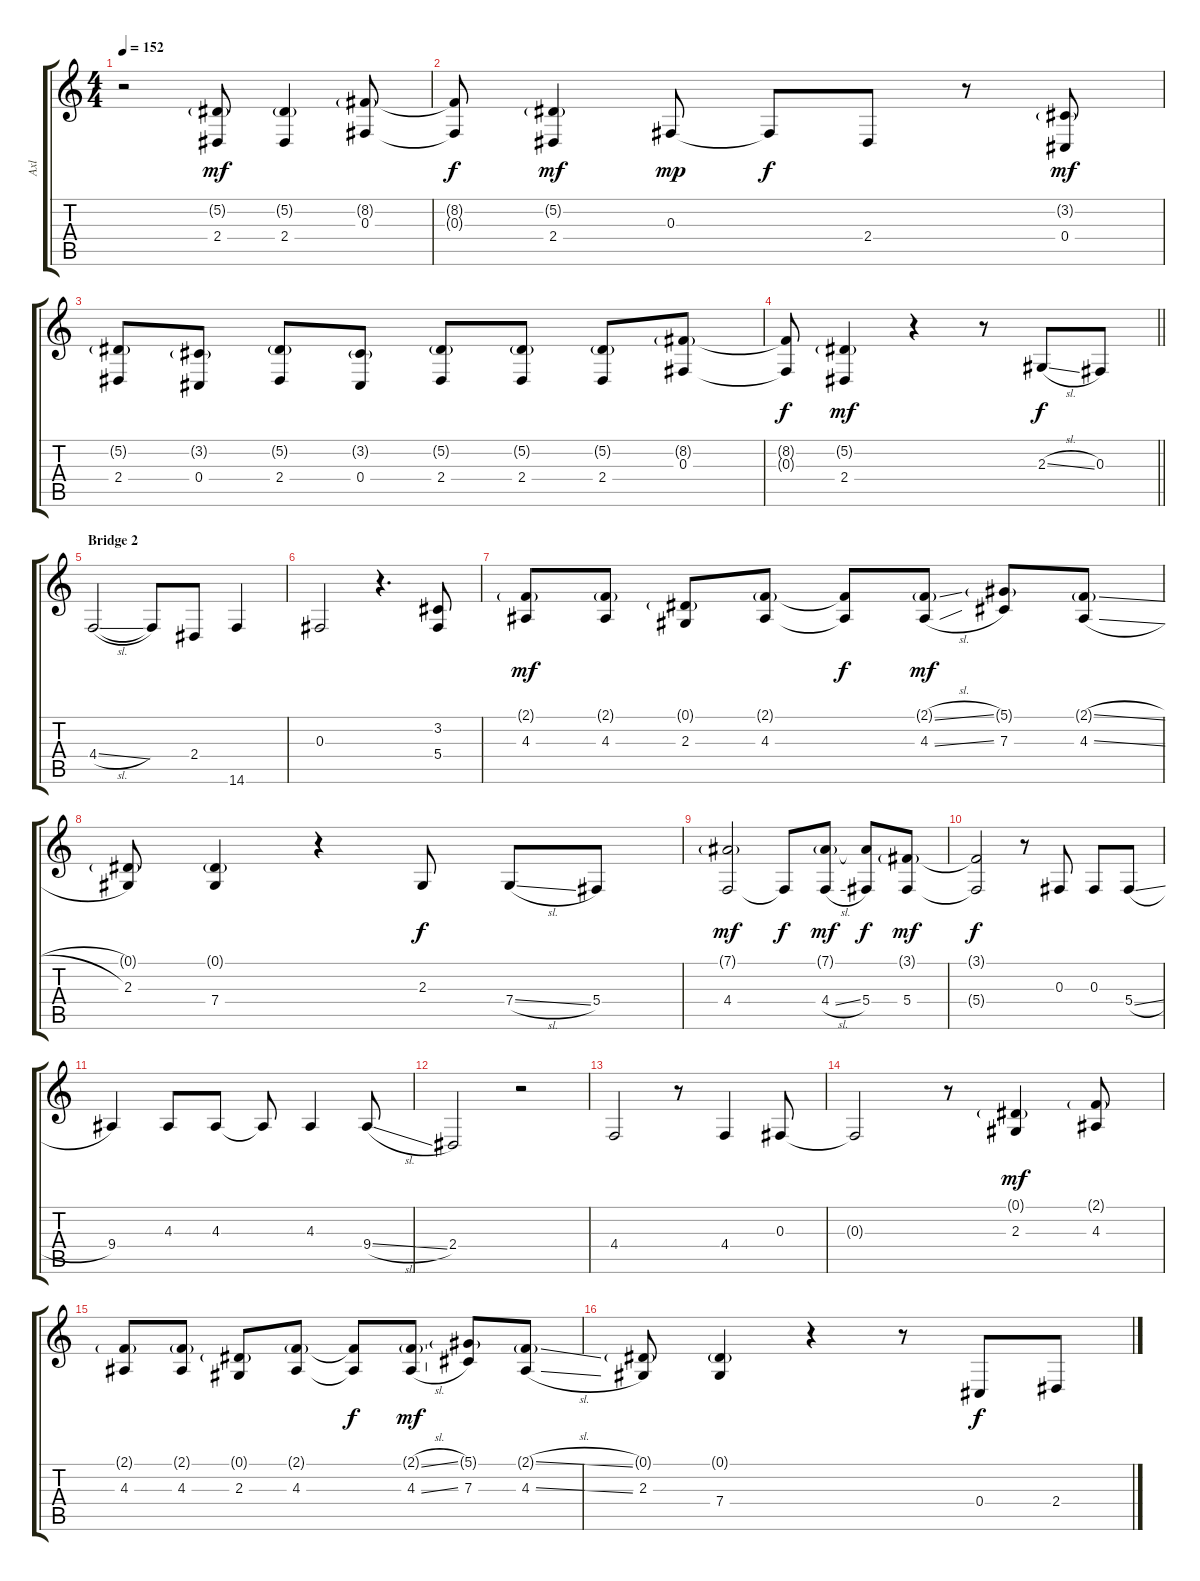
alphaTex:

\track ("Axl" "Axl") {instrument lead2sawtooth}
\staff {score tabs}
\tuning (Eb4 Bb3 Gb3 Db3 Ab2 Eb2) {hide}
\ts (4 4)
\tempo 152
\clef g2
\ks c
r.2{dy f} (5.2{g} 2.4).8{dy mf} (5.2{g} 2.4).4 (8.2{g} 0.3).8 |
(8.2{t} 0.3{t}).8{dy f} (5.2{g} 2.4).4{dy mf} 0.3.8{dy mp} 0.3{t}.8{dy f} 2.4.8 r.8 (3.2{g} 0.4).8{dy mf} |
(5.2{g} 2.4).8 (3.2{g} 0.4).8 (5.2{g} 2.4).8 (3.2{g} 0.4).8 (5.2{g} 2.4).8 (5.2{g} 2.4).8 (5.2{g} 2.4).8 (8.2{g} 0.3).8 |
\barLineRight lightlight
(8.2{t} 0.3{t}).8{dy f} (5.2{g} 2.4).4{dy mf} r.4 r.8 2.3{sl}.8{dy f} 0.3.8 |
\section ("" "Bridge 2")
4.4{sl}.2 4.4{t}.8 2.4.8 14.6.4 |
0.3.2 r.4{d} (3.2 5.4).8 |
(2.1{g} 4.3).8{dy mf} (2.1{g} 4.3).8 (0.1{g} 2.3).8 (2.1{g} 4.3).8 (2.1{t} 4.3{t}).8{dy f} (2.1{sl g} 4.3{sl}).8{dy mf} (5.1{g} 7.3).8 (2.1{sl g} 4.3{sl}).8 |
(0.1{g} 2.3).8 (0.1{g} 7.4).4 r.4 2.3.8{dy f} 7.4{sl}.8 5.4.8 |
(7.1{g} 4.4).2{dy mf} 4.4{t}.8{dy f} (7.1{g} 4.4{sl}).8{dy mf} (7.1{t} 5.4).8{dy f} (3.1{g} 5.4).8{dy mf} |
(3.1{t} 5.4{t}).2{dy f} r.8 0.3.8 0.3.8 5.4{sl}.8 |
9.4.4 4.3.8 4.3.8 4.3{t}.8 4.3.4 9.4{sl}.8 |
2.4.2 r.2 |
4.4.2 r.8 4.4.4 0.3.8 |
0.3{t}.2 r.8 (0.1{g} 2.3).4{dy mf} (2.1{g} 4.3).8 |
(2.1{g} 4.3).8 (2.1{g} 4.3).8 (0.1{g} 2.3).8 (2.1{g} 4.3).8 (2.1{t} 4.3{t}).8{dy f} (2.1{sl g} 4.3{sl}).8{dy mf} (5.1{g} 7.3).8 (2.1{sl g} 4.3{sl}).8 |
(0.1{g} 2.3).8 (0.1{g} 7.4).4 r.4 r.8 0.4.8{dy f} 2.4.8
